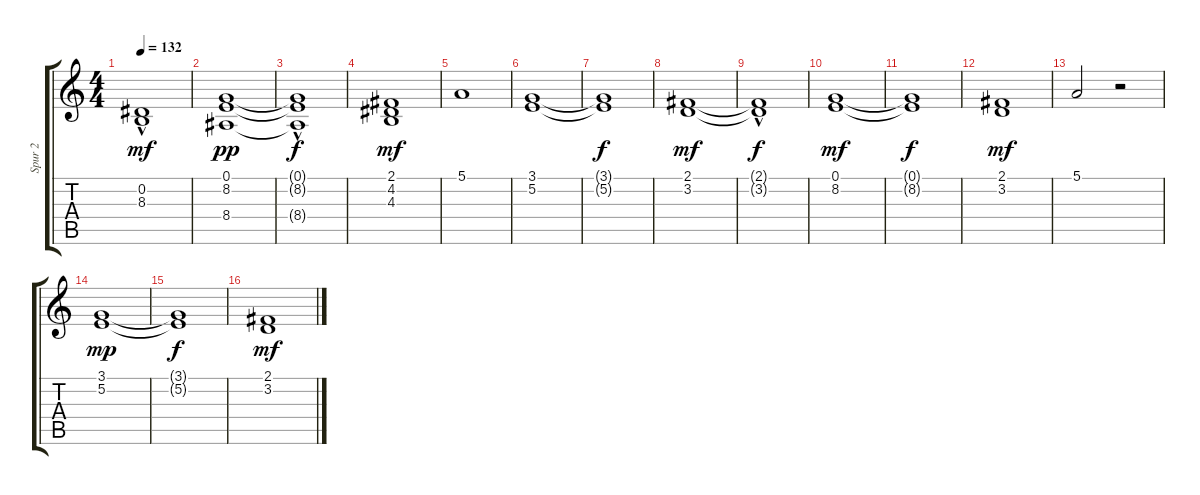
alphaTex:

\track ("Spur 2" "Spur 2") {instrument pad2warm}
\staff {score tabs}
\tuning (E4 B3 G3 D3 A2 E2) {hide}
\ts (4 4)
\tempo 132
\clef g2
\ks c
(0.2 8.3{hac}).1{dy mf} |
(0.1 8.2 8.4).1{dy pp} |
(0.1{t} 8.2{t} 8.4{hac t}).1{dy f} |
(2.1 4.2 4.3).1{dy mf} |
5.1.1 |
(3.1 5.2).1 |
(3.1{t} 5.2{t}).1{dy f} |
(2.1 3.2).1{dy mf} |
(2.1{t} 3.2{hac t}).1{dy f} |
(0.1 8.2).1{dy mf} |
(0.1{t} 8.2{t}).1{dy f} |
(2.1 3.2).1{dy mf} |
5.1.2 r.2 |
(3.1 5.2).1{dy mp} |
(3.1{t} 5.2{t}).1{dy f} |
(2.1 3.2).1{dy mf}
